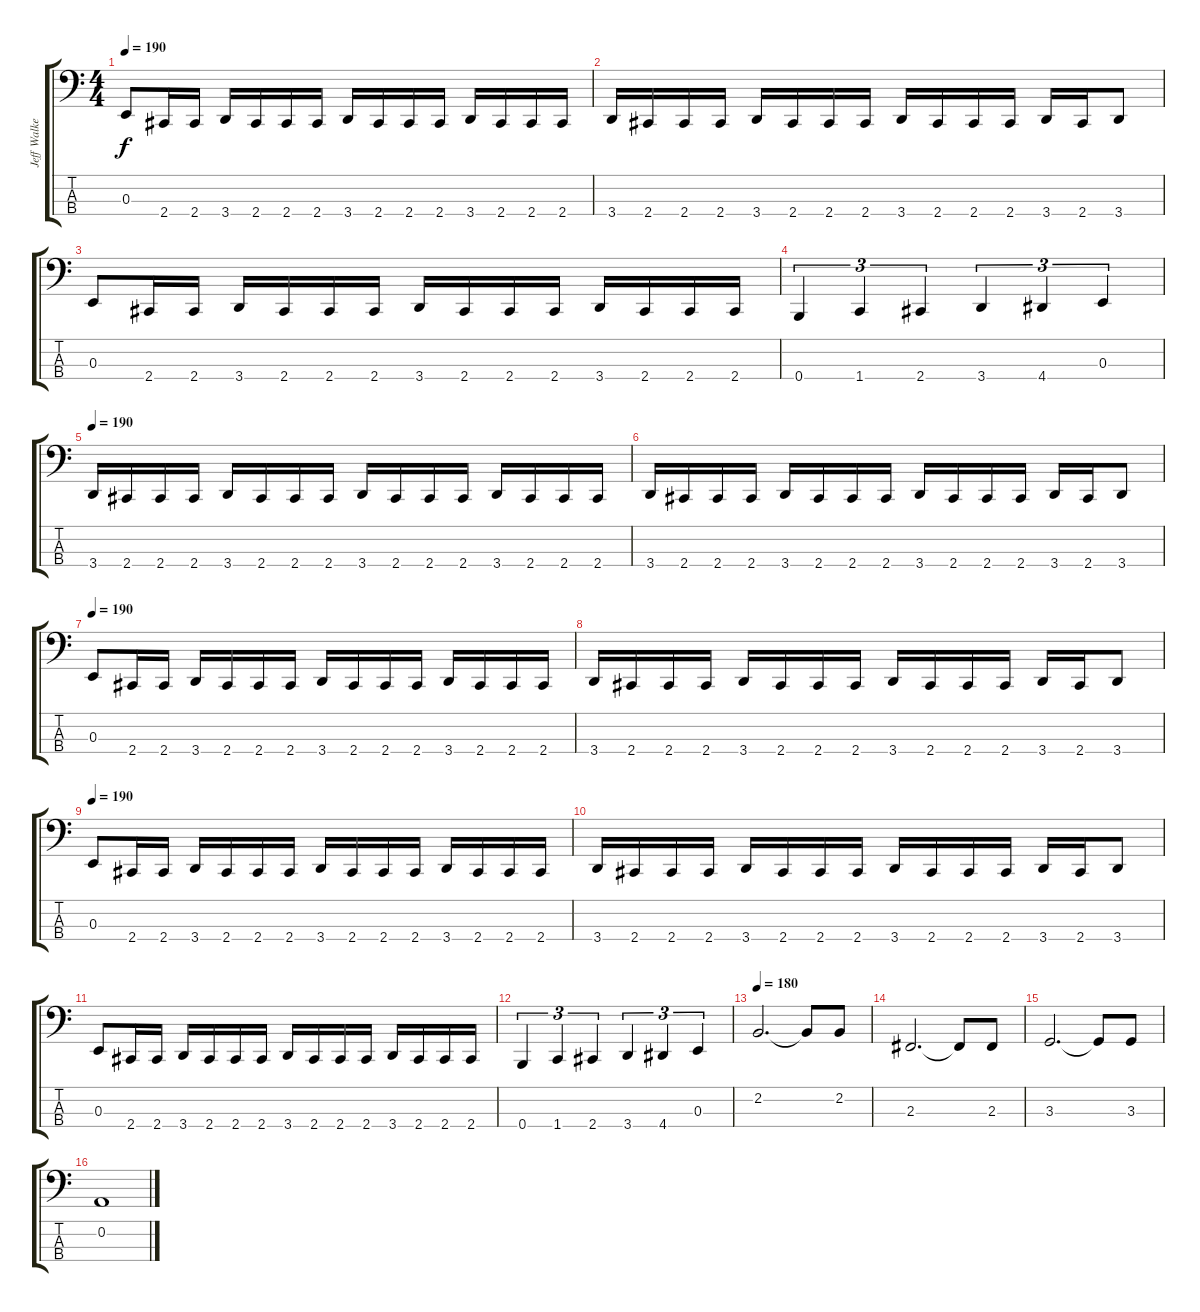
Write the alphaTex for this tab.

\track ("Jeff Walker" "Jeff Walke") {instrument electricbasspick}
\staff {score tabs}
\tuning (D2 A1 E1 B0) {hide}
\ts (4 4)
\tempo 190
\clef f4
\ks c
0.3.8{dy f} 2.4.16 2.4.16 3.4.16 2.4.16 2.4.16 2.4.16 3.4.16 2.4.16 2.4.16 2.4.16 3.4.16 2.4.16 2.4.16 2.4.16 |
3.4.16 2.4.16 2.4.16 2.4.16 3.4.16 2.4.16 2.4.16 2.4.16 3.4.16 2.4.16 2.4.16 2.4.16 3.4.16 2.4.16 3.4.8 |
0.3.8 2.4.16 2.4.16 3.4.16 2.4.16 2.4.16 2.4.16 3.4.16 2.4.16 2.4.16 2.4.16 3.4.16 2.4.16 2.4.16 2.4.16 |
0.4.4{tu (3 2)} 1.4.4{tu (3 2)} 2.4.4{tu (3 2)} 3.4.4{tu (3 2)} 4.4.4{tu (3 2)} 0.3.4{tu (3 2)} |
\tempo 190
3.4.16 2.4.16 2.4.16 2.4.16 3.4.16 2.4.16 2.4.16 2.4.16 3.4.16 2.4.16 2.4.16 2.4.16 3.4.16 2.4.16 2.4.16 2.4.16 |
3.4.16 2.4.16 2.4.16 2.4.16 3.4.16 2.4.16 2.4.16 2.4.16 3.4.16 2.4.16 2.4.16 2.4.16 3.4.16 2.4.16 3.4.8 |
\tempo 190
0.3.8 2.4.16 2.4.16 3.4.16 2.4.16 2.4.16 2.4.16 3.4.16 2.4.16 2.4.16 2.4.16 3.4.16 2.4.16 2.4.16 2.4.16 |
3.4.16 2.4.16 2.4.16 2.4.16 3.4.16 2.4.16 2.4.16 2.4.16 3.4.16 2.4.16 2.4.16 2.4.16 3.4.16 2.4.16 3.4.8 |
\tempo 190
0.3.8 2.4.16 2.4.16 3.4.16 2.4.16 2.4.16 2.4.16 3.4.16 2.4.16 2.4.16 2.4.16 3.4.16 2.4.16 2.4.16 2.4.16 |
3.4.16 2.4.16 2.4.16 2.4.16 3.4.16 2.4.16 2.4.16 2.4.16 3.4.16 2.4.16 2.4.16 2.4.16 3.4.16 2.4.16 3.4.8 |
0.3.8 2.4.16 2.4.16 3.4.16 2.4.16 2.4.16 2.4.16 3.4.16 2.4.16 2.4.16 2.4.16 3.4.16 2.4.16 2.4.16 2.4.16 |
0.4.4{tu (3 2)} 1.4.4{tu (3 2)} 2.4.4{tu (3 2)} 3.4.4{tu (3 2)} 4.4.4{tu (3 2)} 0.3.4{tu (3 2)} |
\tempo 180
2.2.2{d} 2.2{t}.8 2.2.8 |
2.3.2{d} 2.3{t}.8 2.3.8 |
3.3.2{d} 3.3{t}.8 3.3.8 |
0.2.1
